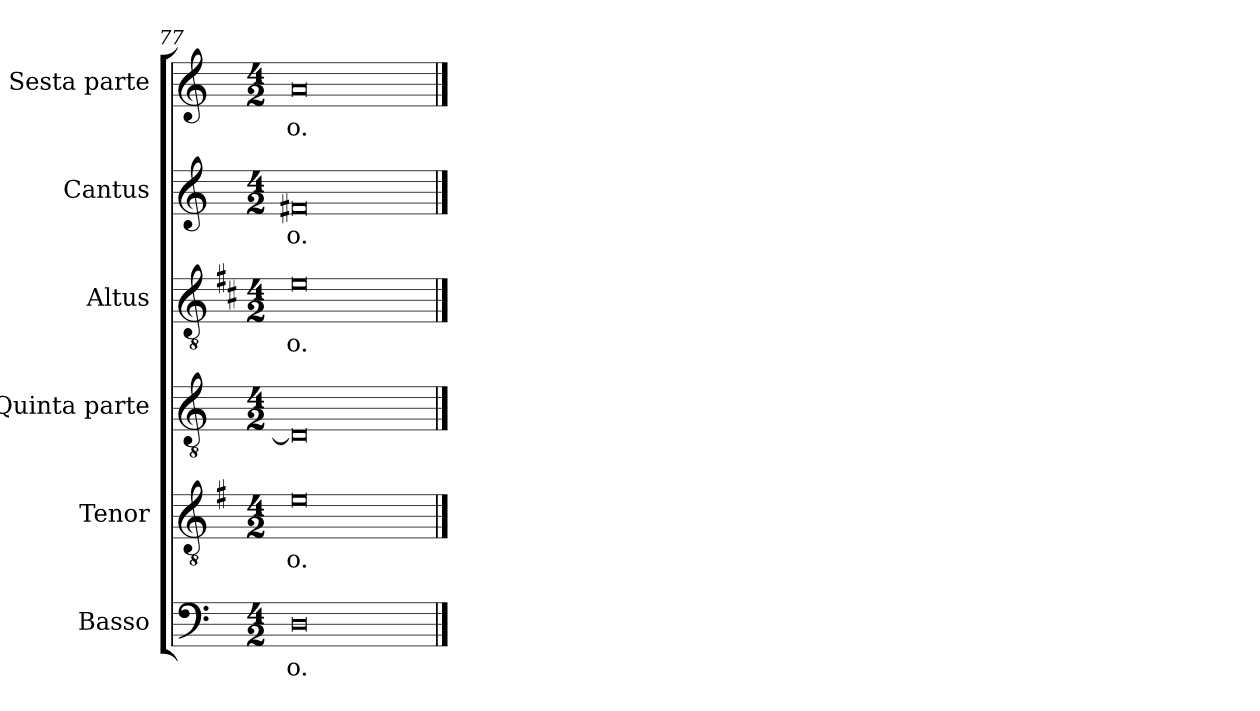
**kern	**text	**kern	**text	**kern	**kern	**text	**kern	**text	**kern	**text
*part6	*part6	*part5	*part5	*part4	*part3	*part3	*part2	*part2	*part1	*part1
*staff6	*staff6	*staff5	*staff5	*staff4	*staff3	*staff3	*staff2	*staff2	*staff1	*staff1
*I"Basso	*	*I"Tenor	*	*I"Quinta parte	*I"Altus	*	*I"Cantus	*	*I"Sesta parte	*
*I'B	*	*I'T	*	*	*I'A	*	*I'C	*	*	*
*clefF4	*	*clefGv2	*	*clefGv2	*clefGv2	*	*clefG2	*	*clefG2	*
*	*	*ITrd4c7	*	*	*ITrd1c2	*	*	*	*	*
*k[]	*	*k[]	*	*k[]	*k[]	*	*k[]	*	*k[]	*
*C:	*	*C:	*	*C:	*C:	*	*C:	*	*C:	*
*M4/2	*	*M4/2	*	*M4/2	*M4/2	*	*M4/2	*	*M4/2	*
=77	=77	=77	=77	=77	=77	=77	=77	=77	=77	=77
!	!LO:LY:b	!	!LO:LY:b	!	!	!LO:LY:b	!	!LO:LY:b	!	!LO:LY:b
0D	-o.	0A	-o.	0D]	0d	-o.	0f#X	-o.	0a	-o.
==	==	==	==	==	==	==	==	==	==	==
*-	*-	*-	*-	*-	*-	*-	*-	*-	*-	*-
